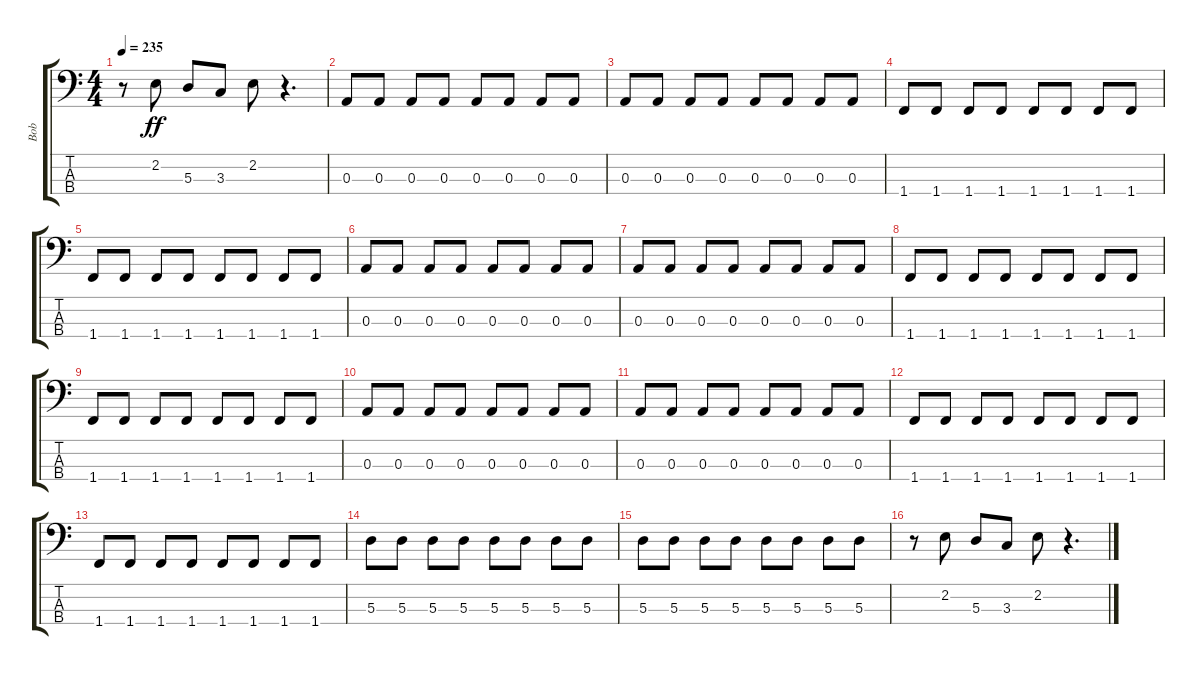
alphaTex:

\track ("Bob" "Bob") {instrument electricbassfinger}
\staff {score tabs}
\tuning (G2 D2 A1 E1) {hide}
\ts (4 4)
\tempo 235
\clef f4
\ks c
r.8{dy ff} 2.2.8 5.3.8 3.3.8 2.2.8 r.4{d} |
0.3.8 0.3.8 0.3.8 0.3.8 0.3.8 0.3.8 0.3.8 0.3.8 |
0.3.8 0.3.8 0.3.8 0.3.8 0.3.8 0.3.8 0.3.8 0.3.8 |
1.4.8 1.4.8 1.4.8 1.4.8 1.4.8 1.4.8 1.4.8 1.4.8 |
1.4.8 1.4.8 1.4.8 1.4.8 1.4.8 1.4.8 1.4.8 1.4.8 |
0.3.8 0.3.8 0.3.8 0.3.8 0.3.8 0.3.8 0.3.8 0.3.8 |
0.3.8 0.3.8 0.3.8 0.3.8 0.3.8 0.3.8 0.3.8 0.3.8 |
1.4.8 1.4.8 1.4.8 1.4.8 1.4.8 1.4.8 1.4.8 1.4.8 |
1.4.8 1.4.8 1.4.8 1.4.8 1.4.8 1.4.8 1.4.8 1.4.8 |
0.3.8 0.3.8 0.3.8 0.3.8 0.3.8 0.3.8 0.3.8 0.3.8 |
0.3.8 0.3.8 0.3.8 0.3.8 0.3.8 0.3.8 0.3.8 0.3.8 |
1.4.8 1.4.8 1.4.8 1.4.8 1.4.8 1.4.8 1.4.8 1.4.8 |
1.4.8 1.4.8 1.4.8 1.4.8 1.4.8 1.4.8 1.4.8 1.4.8 |
5.3.8 5.3.8 5.3.8 5.3.8 5.3.8 5.3.8 5.3.8 5.3.8 |
5.3.8 5.3.8 5.3.8 5.3.8 5.3.8 5.3.8 5.3.8 5.3.8 |
r.8 2.2.8 5.3.8 3.3.8 2.2.8 r.4{d}
